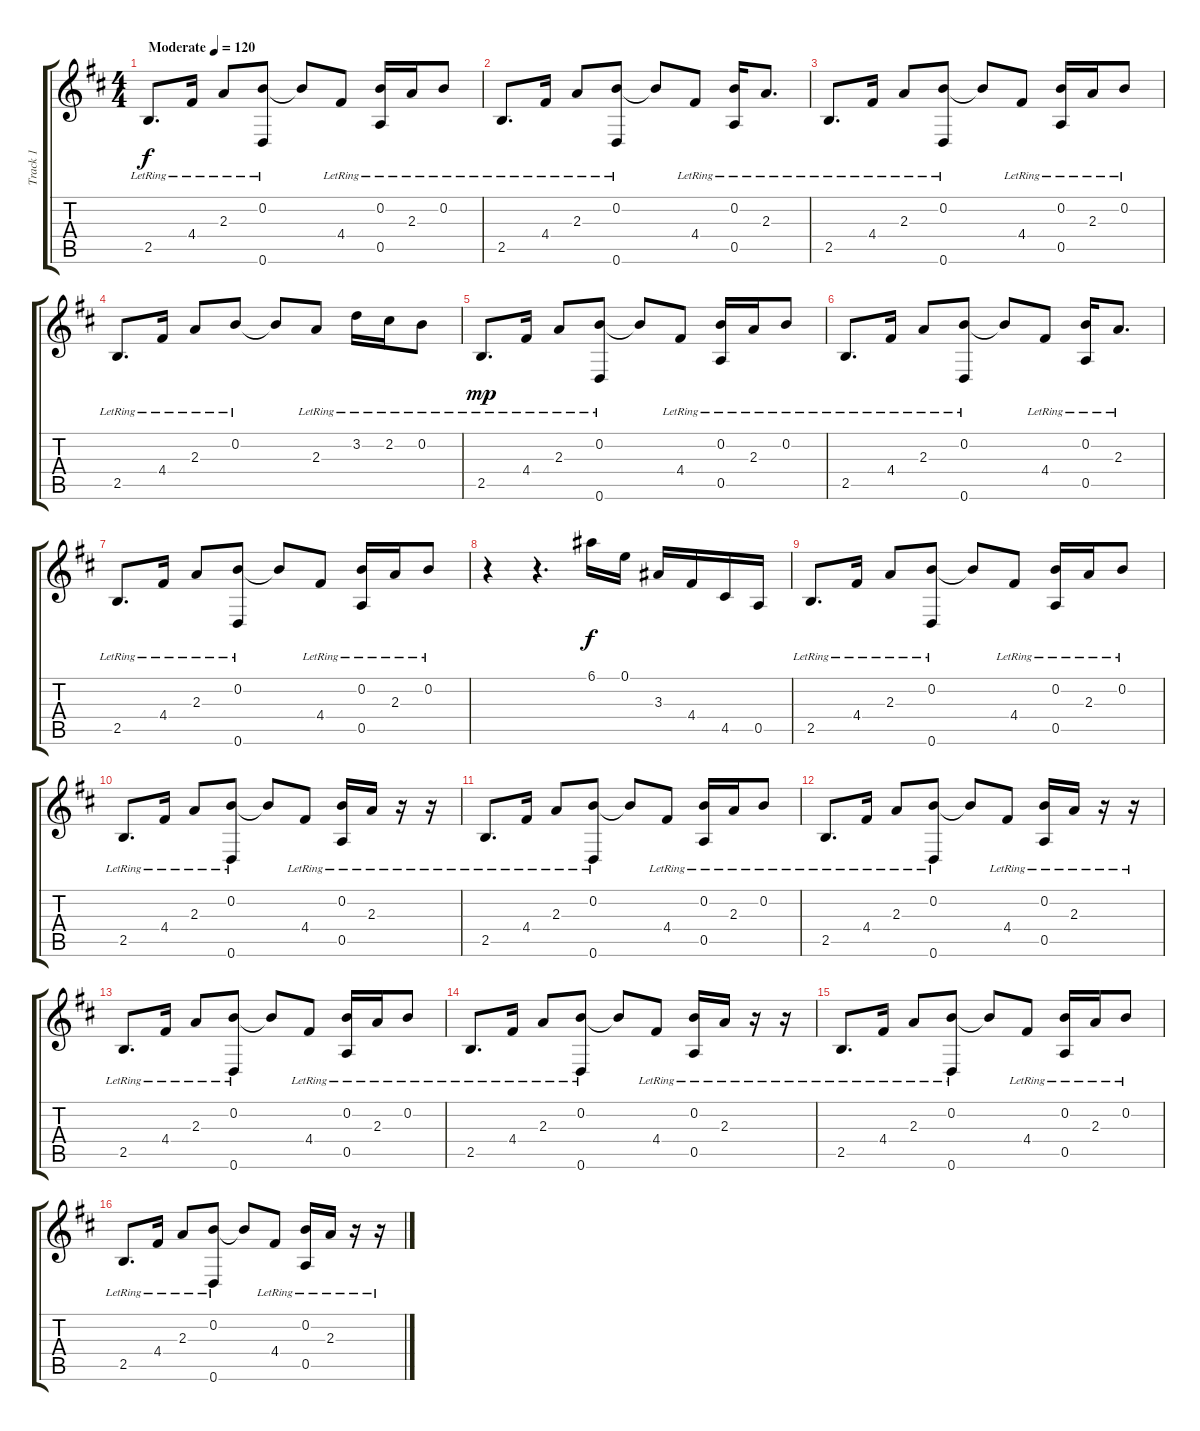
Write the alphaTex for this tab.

\track ("Track 1" "Track 1") {instrument acousticguitarnylon}
\staff {score tabs}
\tuning (E4 B3 G3 D3 A2 D2) {hide}
\ts (4 4)
\tempo (120 "Moderate")
\clef g2
\ks bminor
2.5{lr}.8{d dy f instrument acousticguitarnylon} 4.4{lr}.16 2.3{lr}.8 (0.2{lr} 0.6{lr}).8 0.2{t}.8 4.4{lr}.8 (0.2{lr} 0.5{lr}).16 2.3{lr}.16 0.2{lr}.8 |
2.5{lr}.8{d} 4.4{lr}.16 2.3{lr}.8 (0.2{lr} 0.6{lr}).8 0.2{t}.8 4.4{lr}.8 (0.2{lr} 0.5{lr}).16 2.3{lr}.8{d} |
2.5{lr}.8{d} 4.4{lr}.16 2.3{lr}.8 (0.2{lr} 0.6{lr}).8 0.2{t}.8 4.4{lr}.8 (0.2{lr} 0.5{lr}).16 2.3{lr}.16 0.2{lr}.8 |
2.5{lr}.8{d} 4.4{lr}.16 2.3{lr}.8 0.2{lr}.8 0.2{t}.8 2.3{lr}.8 3.2{lr}.16 2.2{lr}.16 0.2{lr}.8 |
2.5{lr}.8{d dy mp} 4.4{lr}.16 2.3{lr}.8 (0.2{lr} 0.6{lr}).8 0.2{t}.8 4.4{lr}.8 (0.2{lr} 0.5{lr}).16 2.3{lr}.16 0.2{lr}.8 |
2.5{lr}.8{d} 4.4{lr}.16 2.3{lr}.8 (0.2{lr} 0.6{lr}).8 0.2{t}.8 4.4{lr}.8 (0.2{lr} 0.5{lr}).16 2.3{lr}.8{d} |
2.5{lr}.8{d} 4.4{lr}.16 2.3{lr}.8 (0.2{lr} 0.6{lr}).8 0.2{t}.8 4.4{lr}.8 (0.2{lr} 0.5{lr}).16 2.3{lr}.16 0.2{lr}.8 |
r.4 r.4{d} 6.1.16{dy f} 0.1.16 3.3.16 4.4.16 4.5.16 0.5.16 |
2.5{lr}.8{d} 4.4{lr}.16 2.3{lr}.8 (0.2{lr} 0.6{lr}).8 0.2{t}.8 4.4{lr}.8 (0.2{lr} 0.5{lr}).16 2.3{lr}.16 0.2{lr}.8 |
2.5{lr}.8{d} 4.4{lr}.16 2.3{lr}.8 (0.2{lr} 0.6{lr}).8 0.2{t}.8 4.4{lr}.8 (0.2{lr} 0.5{lr}).16 2.3{lr}.16 r.16 r.16 |
2.5{lr}.8{d} 4.4{lr}.16 2.3{lr}.8 (0.2{lr} 0.6{lr}).8 0.2{t}.8 4.4{lr}.8 (0.2{lr} 0.5{lr}).16 2.3{lr}.16 0.2{lr}.8 |
2.5{lr}.8{d} 4.4{lr}.16 2.3{lr}.8 (0.2{lr} 0.6{lr}).8 0.2{t}.8 4.4{lr}.8 (0.2{lr} 0.5{lr}).16 2.3{lr}.16 r.16 r.16 |
2.5{lr}.8{d} 4.4{lr}.16 2.3{lr}.8 (0.2{lr} 0.6{lr}).8 0.2{t}.8 4.4{lr}.8 (0.2{lr} 0.5{lr}).16 2.3{lr}.16 0.2{lr}.8 |
2.5{lr}.8{d} 4.4{lr}.16 2.3{lr}.8 (0.2{lr} 0.6{lr}).8 0.2{t}.8 4.4{lr}.8 (0.2{lr} 0.5{lr}).16 2.3{lr}.16 r.16 r.16 |
2.5{lr}.8{d} 4.4{lr}.16 2.3{lr}.8 (0.2{lr} 0.6{lr}).8 0.2{t}.8 4.4{lr}.8 (0.2{lr} 0.5{lr}).16 2.3{lr}.16 0.2{lr}.8 |
2.5{lr}.8{d} 4.4{lr}.16 2.3{lr}.8 (0.2{lr} 0.6{lr}).8 0.2{t}.8 4.4{lr}.8 (0.2{lr} 0.5{lr}).16 2.3{lr}.16 r.16 r.16
